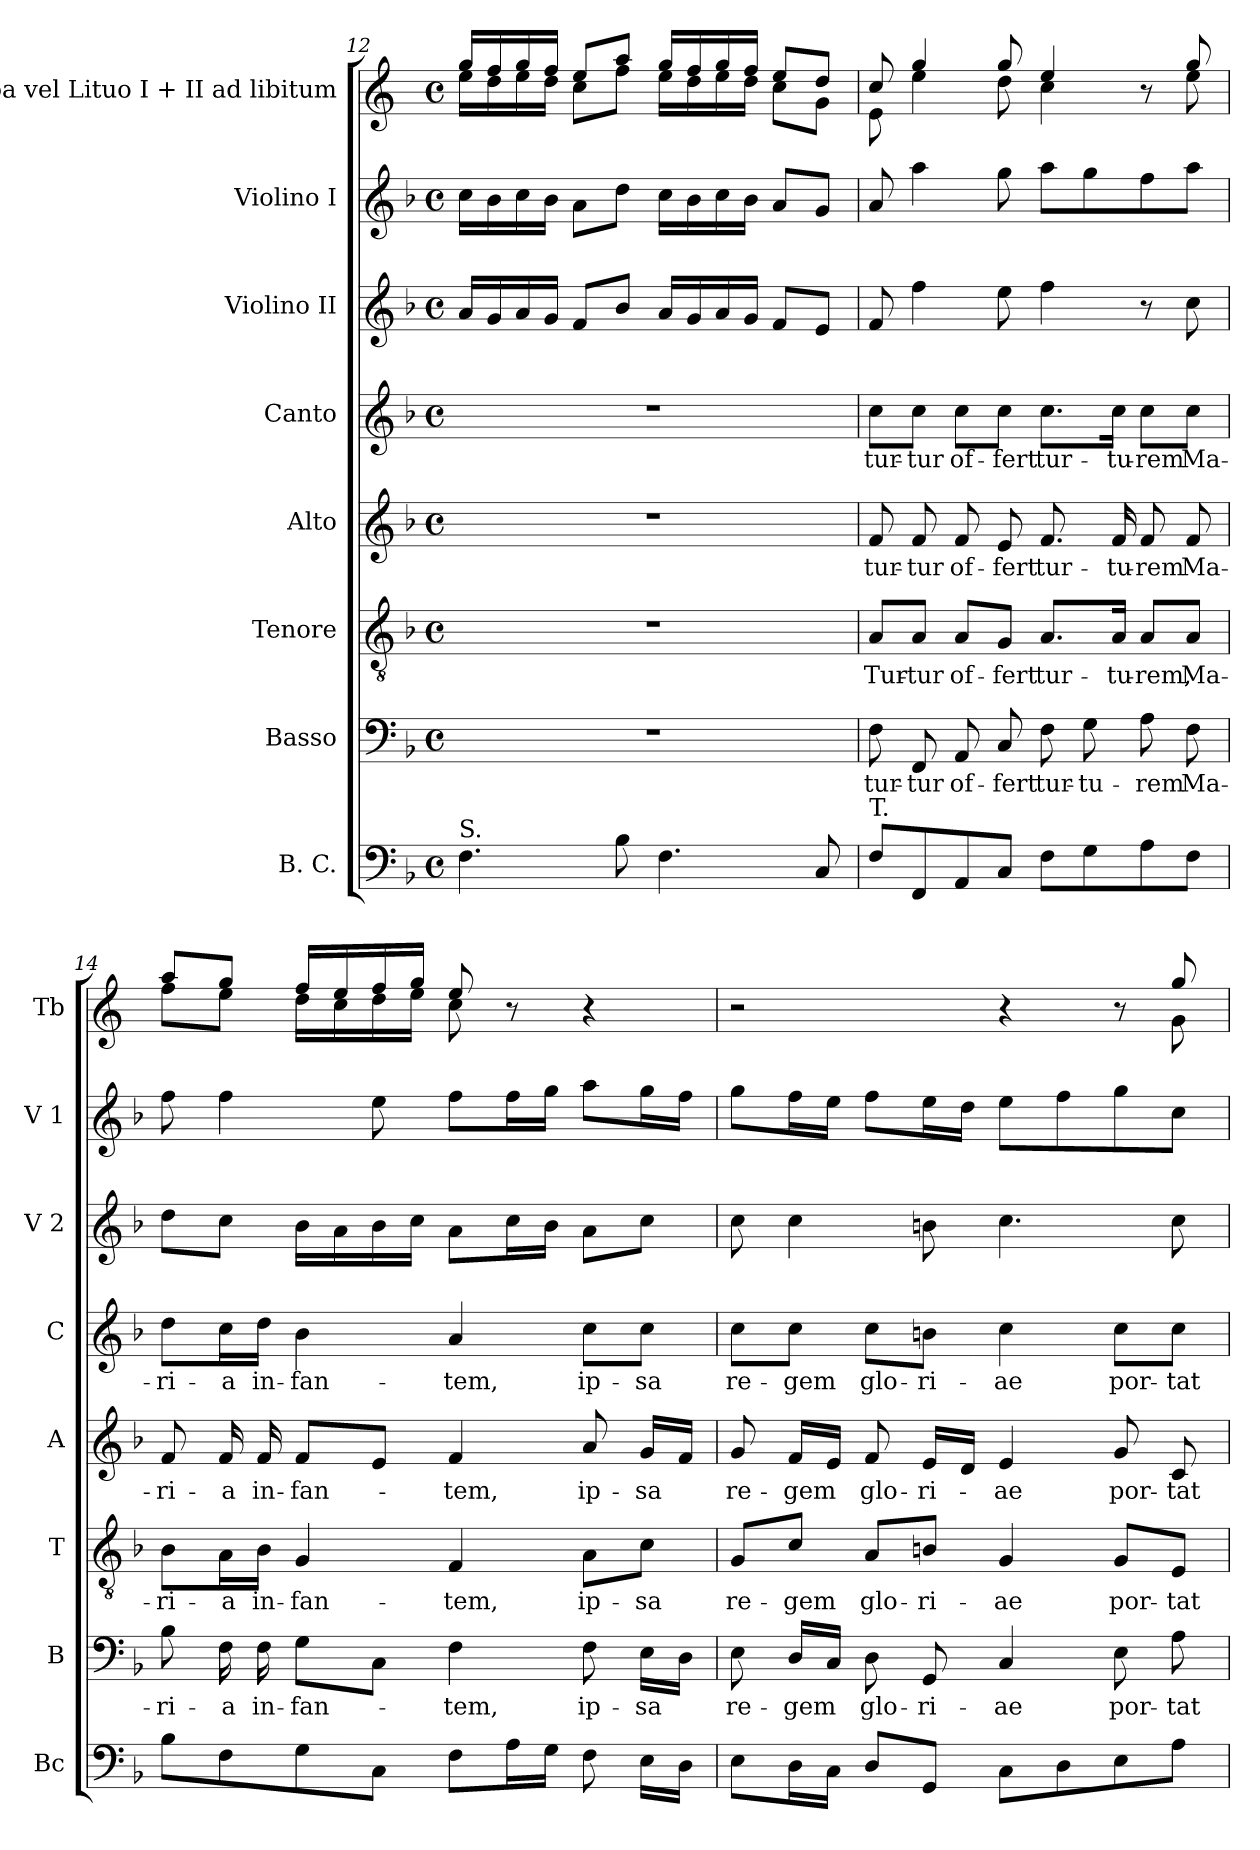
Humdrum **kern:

**kern	**kern	**text	**kern	**text	**kern	**text	**kern	**text	**kern	**kern	**kern
*part8	*part7	*part7	*part6	*part6	*part5	*part5	*part4	*part4	*part3	*part2	*part1
*staff8	*staff7	*staff7	*staff6	*staff6	*staff5	*staff5	*staff4	*staff4	*staff3	*staff2	*staff1
*I"B. C.	*I"Basso	*	*I"Tenore	*	*I"Alto	*	*I"Canto	*	*I"Violino II	*I"Violino I	*I"Tuba vel Lituo I + II ad libitum
*I'Bc	*I'B	*	*I'T	*	*I'A	*	*I'C	*	*I'V 2	*I'V 1	*I'Tb
*clefF4	*clefF4	*	*clefGv2	*	*clefG2	*	*clefG2	*	*clefG2	*clefG2	*clefG2
*	*	*	*	*	*	*	*	*	*	*	*ITrd4c7
*k[b-]	*k[b-]	*	*k[b-]	*	*k[b-]	*	*k[b-]	*	*k[b-]	*k[b-]	*k[b-]
*M4/4	*M4/4	*	*M4/4	*	*M4/4	*	*M4/4	*	*M4/4	*M4/4	*M4/4
*met(c)	*met(c)	*	*met(c)	*	*met(c)	*	*met(c)	*	*met(c)	*met(c)	*met(c)
=12	=12	=12	=12	=12	=12	=12	=12	=12	=12	=12	=12
*	*	*	*	*	*	*	*	*	*	*	*^
!LO:TX:a:t=S.	!	!	!	!	!	!	!	!	!	!	!	!
4.F\	1r	.	1r	.	1r	.	1r	.	16a/LL	16cc\LL	16cc/LL	16a\LL
.	.	.	.	.	.	.	.	.	16g/	16b-\	16b-/	16g\
.	.	.	.	.	.	.	.	.	16a/	16cc\	16cc/	16a\
.	.	.	.	.	.	.	.	.	16g/JJ	16b-\JJ	16b-/JJ	16g\JJ
.	.	.	.	.	.	.	.	.	8f/L	8a\L	8a/L	8f\L
8B-\	.	.	.	.	.	.	.	.	8b-/J	8dd\J	8dd/J	8b-\J
4.F\	.	.	.	.	.	.	.	.	16a/LL	16cc\LL	16cc/LL	16a\LL
.	.	.	.	.	.	.	.	.	16g/	16b-\	16b-/	16g\
.	.	.	.	.	.	.	.	.	16a/	16cc\	16cc/	16a\
.	.	.	.	.	.	.	.	.	16g/JJ	16b-\JJ	16b-/JJ	16g\JJ
.	.	.	.	.	.	.	.	.	8f/L	8a/L	8a/L	8f\L
8C/	.	.	.	.	.	.	.	.	8e/J	8g/J	8g/J	8c\J
!!LO:PB:g=z	!!
=13	=13	=13	=13	=13	=13	=13	=13	=13	=13	=13	=13	=13
!LO:TX:a:t=T.	!	!	!	!	!	!	!	!	!	!	!	!
!	!	!LO:LY:b	!	!LO:LY:b	!	!LO:LY:b	!	!LO:LY:b	!	!	!	!
8F\L	8F\	tur-	8A/L	Tur-	8f/	tur-	8cc\L	tur-	8f/	8a/	8f/	8A\
!	!	!LO:LY:b	!	!LO:LY:b	!	!LO:LY:b	!	!LO:LY:b	!	!	!	!
8FF/	8FF/	-tur	8A/J	-tur	8f/	-tur	8cc\J	-tur	4ff\	4aa\	4cc/	4a\
!	!	!LO:LY:b	!	!LO:LY:b	!	!LO:LY:b	!	!LO:LY:b	!	!	!	!
8AA/	8AA/	of-	8A/L	of-	8f/	of-	8cc\L	of-	.	.	.	.
!	!	!LO:LY:b	!	!LO:LY:b	!	!LO:LY:b	!	!LO:LY:b	!	!	!	!
8C/J	8C/	-fert	8G/J	-fert	8e/	-fert	8cc\J	-fert	8ee\	8gg\	8cc/	8g\
!	!	!LO:LY:b	!	!LO:LY:b	!	!LO:LY:b	!	!LO:LY:b	!	!	!	!
8F\L	8F\	tur-	8.A/L	tur-	8.f/	tur-	8.cc\L	tur-	4ff\	8aa\L	4a/	4f\
!	!	!LO:LY:b	!	!	!	!	!	!	!	!	!	!
8G\	8G\	-tu-	.	.	.	.	.	.	.	8gg\	.	.
!	!	!	!	!LO:LY:b	!	!LO:LY:b	!	!LO:LY:b	!	!	!	!
.	.	.	16A/Jk	-tu-	16f/	-tu-	16cc\Jk	-tu-	.	.	.	.
!	!	!LO:LY:b	!	!LO:LY:b	!	!LO:LY:b	!	!LO:LY:b	!	!	!	!
8A\	8A\	-rem	8A/L	-rem,	8f/	-rem	8cc\L	-rem	8r	8ff\	8r	8ryy
!	!	!LO:LY:b	!	!LO:LY:b	!	!LO:LY:b	!	!LO:LY:b	!	!	!	!
8F\J	8F\	Ma-	8A/J	Ma-	8f/	Ma-	8cc\J	Ma-	8cc\	8aa\J	8cc/	8a\
=14	=14	=14	=14	=14	=14	=14	=14	=14	=14	=14	=14	=14
!	!	!LO:LY:b	!	!LO:LY:b	!	!LO:LY:b	!	!LO:LY:b	!	!	!	!
8B-\L	8B-\	-ri-	8B-\L	-ri-	8f/	-ri-	8dd\L	-ri-	8dd\L	8ff\	8dd/L	8b-\L
!	!	!LO:LY:b	!	!LO:LY:b	!	!LO:LY:b	!	!LO:LY:b	!	!	!	!
8F\	16F\	-a	16A\L	-a	16f/	-a	16cc\L	-a	8cc\J	4ff\	8cc/J	8a\J
!	!	!LO:LY:b	!	!LO:LY:b	!	!LO:LY:b	!	!LO:LY:b	!	!	!	!
.	16F\	in-	16B-\JJ	in-	16f/	in-	16dd\JJ	in-	.	.	.	.
!	!	!LO:LY:b	!	!LO:LY:b	!	!LO:LY:b	!	!LO:LY:b	!	!	!	!
8G\	8G\L	-fan-	4G/	-fan-	8f/L	-fan-	4b-\	-fan-	16b-\LL	.	16b-/LL	16g\LL
.	.	.	.	.	.	.	.	.	16a\	.	16a/	16f\
8C\J	8C\J	.	.	.	8e/J	.	.	.	16b-\	8ee\	16b-/	16g\
.	.	.	.	.	.	.	.	.	16cc\JJ	.	16cc/JJ	16a\JJ
!	!	!LO:LY:b	!	!LO:LY:b	!	!LO:LY:b	!	!LO:LY:b	!	!	!	!
8F\L	4F\	-tem,	4F/	-tem,	4f/	-tem,	4a/	-tem,	8a\L	8ff\L	8a/	8f\
16A\L	.	.	.	.	.	.	.	.	16cc\L	16ff\L	8r	8ryy
16G\JJ	.	.	.	.	.	.	.	.	16b-\JJ	16gg\JJ	.	.
!	!	!LO:LY:b	!	!LO:LY:b	!	!LO:LY:b	!	!LO:LY:b	!	!	!	!
8F\	8F\	ip-	8A\L	ip-	8a/	ip-	8cc\L	ip-	8a\L	8aa\L	4r	4ryy
!	!	!LO:LY:b	!	!LO:LY:b	!	!LO:LY:b	!	!LO:LY:b	!	!	!	!
16E\LL	16E\LL	-sa	8c\J	-sa	16g/LL	-sa	8cc\J	-sa	8cc\J	16gg\L	.	.
16D\JJ	16D\JJ	.	.	.	16f/JJ	.	.	.	.	16ff\JJ	.	.
!!LO:LB:g=z	!!
=15	=15	=15	=15	=15	=15	=15	=15	=15	=15	=15	=15	=15
!	!	!LO:LY:b	!	!LO:LY:b	!	!LO:LY:b	!	!LO:LY:b	!	!	!	!
8E\L	8E\	re-	8G/L	re-	8g/	re-	8cc\L	re-	8cc\	8gg\L	2r	2ryy
!	!	!LO:LY:b	!	!LO:LY:b	!	!LO:LY:b	!	!LO:LY:b	!	!	!	!
16D\L	16D/LL	-gem	8c/J	-gem	16f/LL	-gem	8cc\J	-gem	4cc\	16ff\L	.	.
16C\JJ	16C/JJ	.	.	.	16e/JJ	.	.	.	.	16ee\JJ	.	.
!	!	!LO:LY:b	!	!LO:LY:b	!	!LO:LY:b	!	!LO:LY:b	!	!	!	!
8D/L	8D\	glo-	8A/L	glo-	8f/	glo-	8cc\L	glo-	.	8ff\L	.	.
!	!	!LO:LY:b	!	!LO:LY:b	!	!LO:LY:b	!	!LO:LY:b	!	!	!	!
8GG/J	8GG/	-ri-	8Bn/J	-ri-	16e/LL	-ri-	8bn\J	-ri-	8bn\	16ee\L	.	.
.	.	.	.	.	16d/JJ	.	.	.	.	16dd\JJ	.	.
!	!	!LO:LY:b	!	!LO:LY:b	!	!LO:LY:b	!	!LO:LY:b	!	!	!	!
8C\L	4C/	-ae	4G/	-ae	4e/	-ae	4cc\	-ae	4.cc\	8ee\L	4r	4ryy
8D\	.	.	.	.	.	.	.	.	.	8ff\	.	.
!	!	!LO:LY:b	!	!LO:LY:b	!	!LO:LY:b	!	!LO:LY:b	!	!	!	!
8E\	8E\	por-	8G/L	por-	8g/	por-	8cc\L	por-	.	8gg\	8r	8ryy
!	!	!LO:LY:b	!	!LO:LY:b	!	!LO:LY:b	!	!LO:LY:b	!	!	!	!
8A\J	8A\	-tat	8E/J	-tat	8c/	-tat	8cc\J	-tat	8cc\	8cc\J	8cc/	8c\
*	*	*	*	*	*	*	*	*	*	*	*v	*v
=	=	=	=	=	=	=	=	=	=	=	=
*-	*-	*-	*-	*-	*-	*-	*-	*-	*-	*-	*-
